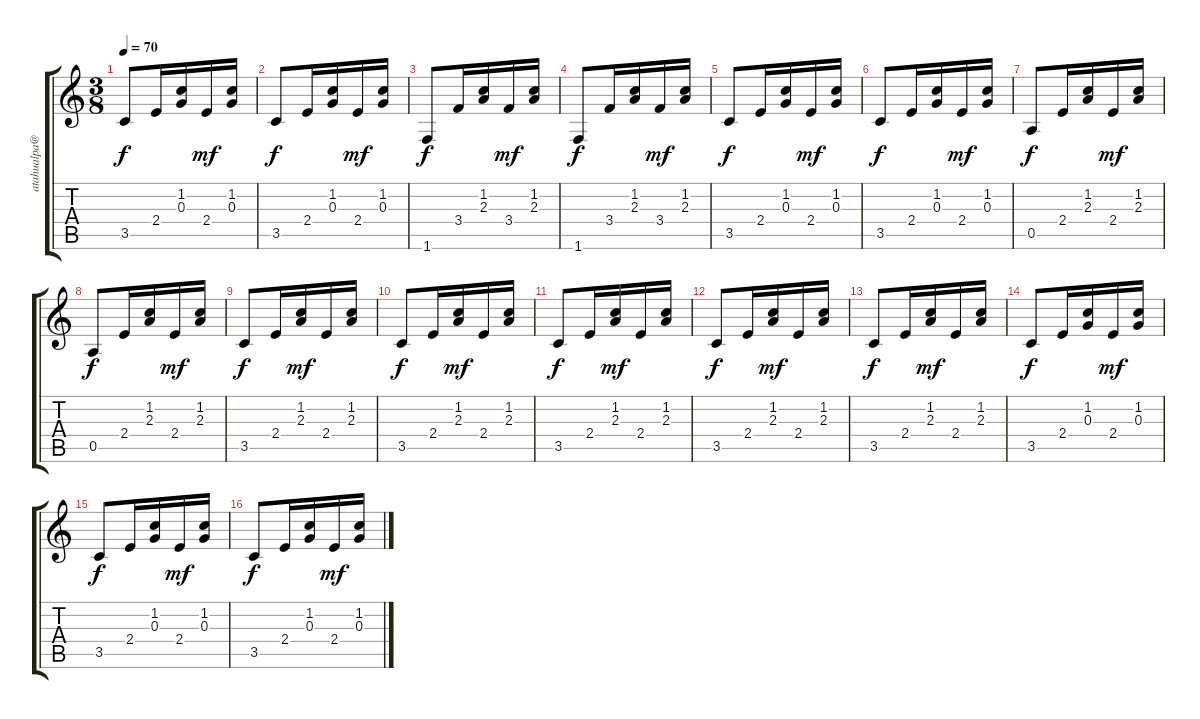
\track ("" "atahualpa@") {instrument acousticguitarnylon}
\staff {score tabs}
\tuning (E4 B3 G3 D3 A2 E2) {hide}
\ts (3 8)
\tempo 70
\clef g2
\ks c
3.5.8{dy f} 2.4.16 (1.2 0.3).16 2.4.16{dy mf} (1.2 0.3).16 |
3.5.8{dy f} 2.4.16 (1.2 0.3).16 2.4.16{dy mf} (1.2 0.3).16 |
1.6.8{dy f} 3.4.16 (1.2 2.3).16 3.4.16{dy mf} (1.2 2.3).16 |
1.6.8{dy f} 3.4.16 (1.2 2.3).16 3.4.16{dy mf} (1.2 2.3).16 |
3.5.8{dy f} 2.4.16 (1.2 0.3).16 2.4.16{dy mf} (1.2 0.3).16 |
3.5.8{dy f} 2.4.16 (1.2 0.3).16 2.4.16{dy mf} (1.2 0.3).16 |
0.5.8{dy f} 2.4.16 (1.2 2.3).16 2.4.16{dy mf} (1.2 2.3).16 |
0.5.8{dy f} 2.4.16 (1.2 2.3).16 2.4.16{dy mf} (1.2 2.3).16 |
3.5.8{dy f} 2.4.16 (1.2 2.3).16{dy mf} 2.4.16 (1.2 2.3).16 |
3.5.8{dy f} 2.4.16 (1.2 2.3).16{dy mf} 2.4.16 (1.2 2.3).16 |
3.5.8{dy f} 2.4.16 (1.2 2.3).16{dy mf} 2.4.16 (1.2 2.3).16 |
3.5.8{dy f} 2.4.16 (1.2 2.3).16{dy mf} 2.4.16 (1.2 2.3).16 |
3.5.8{dy f} 2.4.16 (1.2 2.3).16{dy mf} 2.4.16 (1.2 2.3).16 |
3.5.8{dy f} 2.4.16 (1.2 0.3).16 2.4.16{dy mf} (1.2 0.3).16 |
3.5.8{dy f} 2.4.16 (1.2 0.3).16 2.4.16{dy mf} (1.2 0.3).16 |
3.5.8{dy f} 2.4.16 (1.2 0.3).16 2.4.16{dy mf} (1.2 0.3).16
